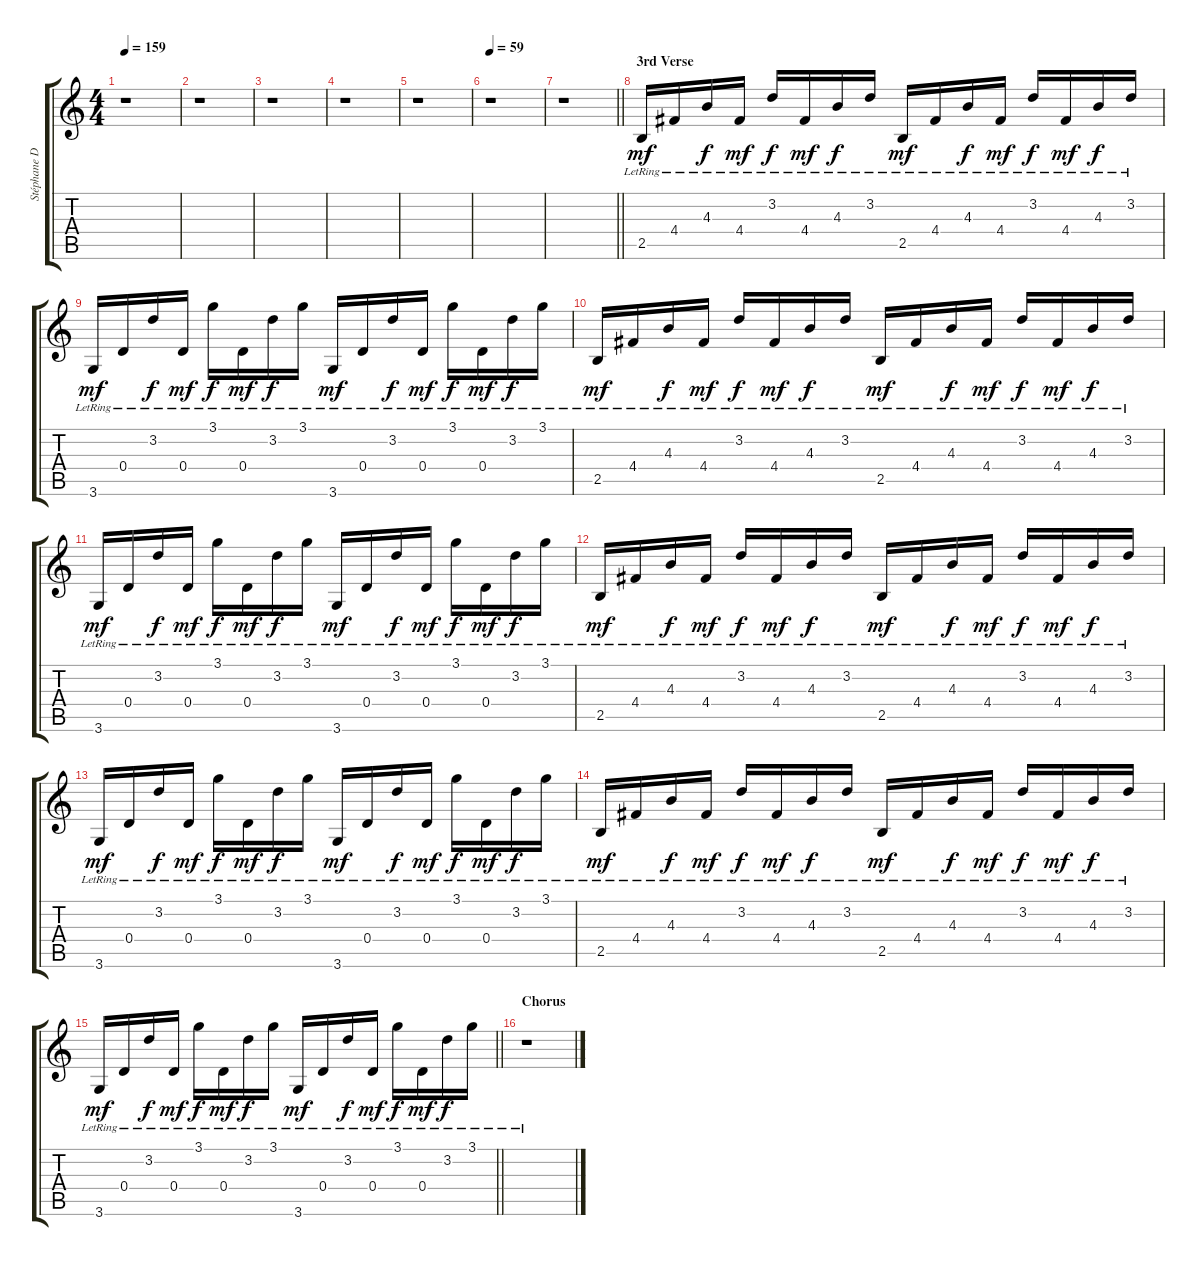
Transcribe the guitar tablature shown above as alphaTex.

\track ("Stéphane Dumont" "Stéphane D") {instrument electricguitarclean}
\staff {score tabs}
\tuning (E4 B3 G3 D3 A2 E2) {hide}
\ts (4 4)
\tempo 159
\clef g2
\ks c
r.1{dy f} |
r.1 |
r.1 |
r.1 |
r.1 |
\tempo 59
r.1 |
\barLineRight lightlight
r.1 |
\section ("" "3rd Verse")
2.5{lr}.16{dy mf} 4.4{lr}.16 4.3{lr}.16{dy f} 4.4{lr}.16{dy mf} 3.2{lr}.16{dy f} 4.4{lr}.16{dy mf} 4.3{lr}.16{dy f} 3.2{lr}.16 2.5{lr}.16{dy mf} 4.4{lr}.16 4.3{lr}.16{dy f} 4.4{lr}.16{dy mf} 3.2{lr}.16{dy f} 4.4{lr}.16{dy mf} 4.3{lr}.16{dy f} 3.2{lr}.16 |
3.6{lr}.16{dy mf} 0.4{lr}.16 3.2{lr}.16{dy f} 0.4{lr}.16{dy mf} 3.1{lr}.16{dy f} 0.4{lr}.16{dy mf} 3.2{lr}.16{dy f} 3.1{lr}.16 3.6{lr}.16{dy mf} 0.4{lr}.16 3.2{lr}.16{dy f} 0.4{lr}.16{dy mf} 3.1{lr}.16{dy f} 0.4{lr}.16{dy mf} 3.2{lr}.16{dy f} 3.1{lr}.16 |
2.5{lr}.16{dy mf} 4.4{lr}.16 4.3{lr}.16{dy f} 4.4{lr}.16{dy mf} 3.2{lr}.16{dy f} 4.4{lr}.16{dy mf} 4.3{lr}.16{dy f} 3.2{lr}.16 2.5{lr}.16{dy mf} 4.4{lr}.16 4.3{lr}.16{dy f} 4.4{lr}.16{dy mf} 3.2{lr}.16{dy f} 4.4{lr}.16{dy mf} 4.3{lr}.16{dy f} 3.2{lr}.16 |
3.6{lr}.16{dy mf} 0.4{lr}.16 3.2{lr}.16{dy f} 0.4{lr}.16{dy mf} 3.1{lr}.16{dy f} 0.4{lr}.16{dy mf} 3.2{lr}.16{dy f} 3.1{lr}.16 3.6{lr}.16{dy mf} 0.4{lr}.16 3.2{lr}.16{dy f} 0.4{lr}.16{dy mf} 3.1{lr}.16{dy f} 0.4{lr}.16{dy mf} 3.2{lr}.16{dy f} 3.1{lr}.16 |
2.5{lr}.16{dy mf} 4.4{lr}.16 4.3{lr}.16{dy f} 4.4{lr}.16{dy mf} 3.2{lr}.16{dy f} 4.4{lr}.16{dy mf} 4.3{lr}.16{dy f} 3.2{lr}.16 2.5{lr}.16{dy mf} 4.4{lr}.16 4.3{lr}.16{dy f} 4.4{lr}.16{dy mf} 3.2{lr}.16{dy f} 4.4{lr}.16{dy mf} 4.3{lr}.16{dy f} 3.2{lr}.16 |
3.6{lr}.16{dy mf} 0.4{lr}.16 3.2{lr}.16{dy f} 0.4{lr}.16{dy mf} 3.1{lr}.16{dy f} 0.4{lr}.16{dy mf} 3.2{lr}.16{dy f} 3.1{lr}.16 3.6{lr}.16{dy mf} 0.4{lr}.16 3.2{lr}.16{dy f} 0.4{lr}.16{dy mf} 3.1{lr}.16{dy f} 0.4{lr}.16{dy mf} 3.2{lr}.16{dy f} 3.1{lr}.16 |
2.5{lr}.16{dy mf} 4.4{lr}.16 4.3{lr}.16{dy f} 4.4{lr}.16{dy mf} 3.2{lr}.16{dy f} 4.4{lr}.16{dy mf} 4.3{lr}.16{dy f} 3.2{lr}.16 2.5{lr}.16{dy mf} 4.4{lr}.16 4.3{lr}.16{dy f} 4.4{lr}.16{dy mf} 3.2{lr}.16{dy f} 4.4{lr}.16{dy mf} 4.3{lr}.16{dy f} 3.2{lr}.16 |
\barLineRight lightlight
3.6{lr}.16{dy mf} 0.4{lr}.16 3.2{lr}.16{dy f} 0.4{lr}.16{dy mf} 3.1{lr}.16{dy f} 0.4{lr}.16{dy mf} 3.2{lr}.16{dy f} 3.1{lr}.16 3.6{lr}.16{dy mf} 0.4{lr}.16 3.2{lr}.16{dy f} 0.4{lr}.16{dy mf} 3.1{lr}.16{dy f} 0.4{lr}.16{dy mf} 3.2{lr}.16{dy f} 3.1{lr}.16 |
\section ("" "Chorus")
r.1
